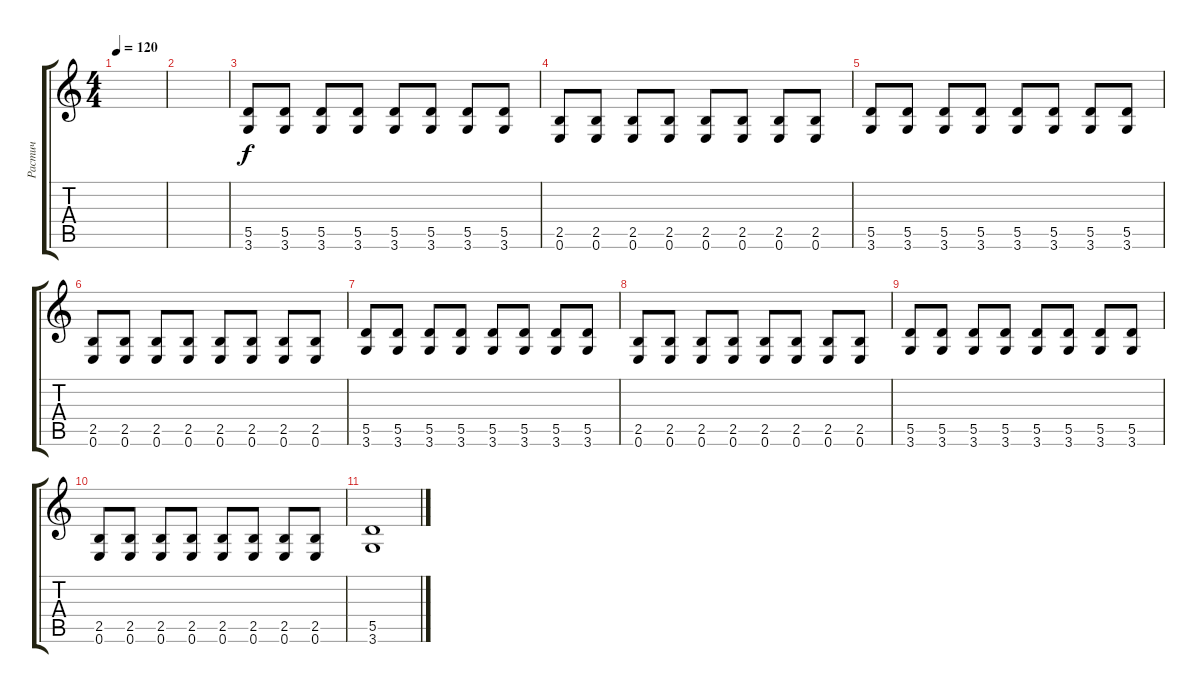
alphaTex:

\track ("Растич" "Растич") {instrument distortionguitar}
\staff {score tabs}
\tuning (E4 B3 G3 D3 A2 E2) {hide}
\ts (4 4)
\tempo 120
\clef g2
\ks c
|
|
(5.5 3.6).8 (5.5 3.6).8 (5.5 3.6).8 (5.5 3.6).8 (5.5 3.6).8 (5.5 3.6).8 (5.5 3.6).8 (5.5 3.6).8 |
(2.5 0.6).8 (2.5 0.6).8 (2.5 0.6).8 (2.5 0.6).8 (2.5 0.6).8 (2.5 0.6).8 (2.5 0.6).8 (2.5 0.6).8 |
(5.5 3.6).8 (5.5 3.6).8 (5.5 3.6).8 (5.5 3.6).8 (5.5 3.6).8 (5.5 3.6).8 (5.5 3.6).8 (5.5 3.6).8 |
(2.5 0.6).8 (2.5 0.6).8 (2.5 0.6).8 (2.5 0.6).8 (2.5 0.6).8 (2.5 0.6).8 (2.5 0.6).8 (2.5 0.6).8 |
(5.5 3.6).8 (5.5 3.6).8 (5.5 3.6).8 (5.5 3.6).8 (5.5 3.6).8 (5.5 3.6).8 (5.5 3.6).8 (5.5 3.6).8 |
(2.5 0.6).8 (2.5 0.6).8 (2.5 0.6).8 (2.5 0.6).8 (2.5 0.6).8 (2.5 0.6).8 (2.5 0.6).8 (2.5 0.6).8 |
(5.5 3.6).8 (5.5 3.6).8 (5.5 3.6).8 (5.5 3.6).8 (5.5 3.6).8 (5.5 3.6).8 (5.5 3.6).8 (5.5 3.6).8 |
(2.5 0.6).8 (2.5 0.6).8 (2.5 0.6).8 (2.5 0.6).8 (2.5 0.6).8 (2.5 0.6).8 (2.5 0.6).8 (2.5 0.6).8 |
(5.5 3.6).1
